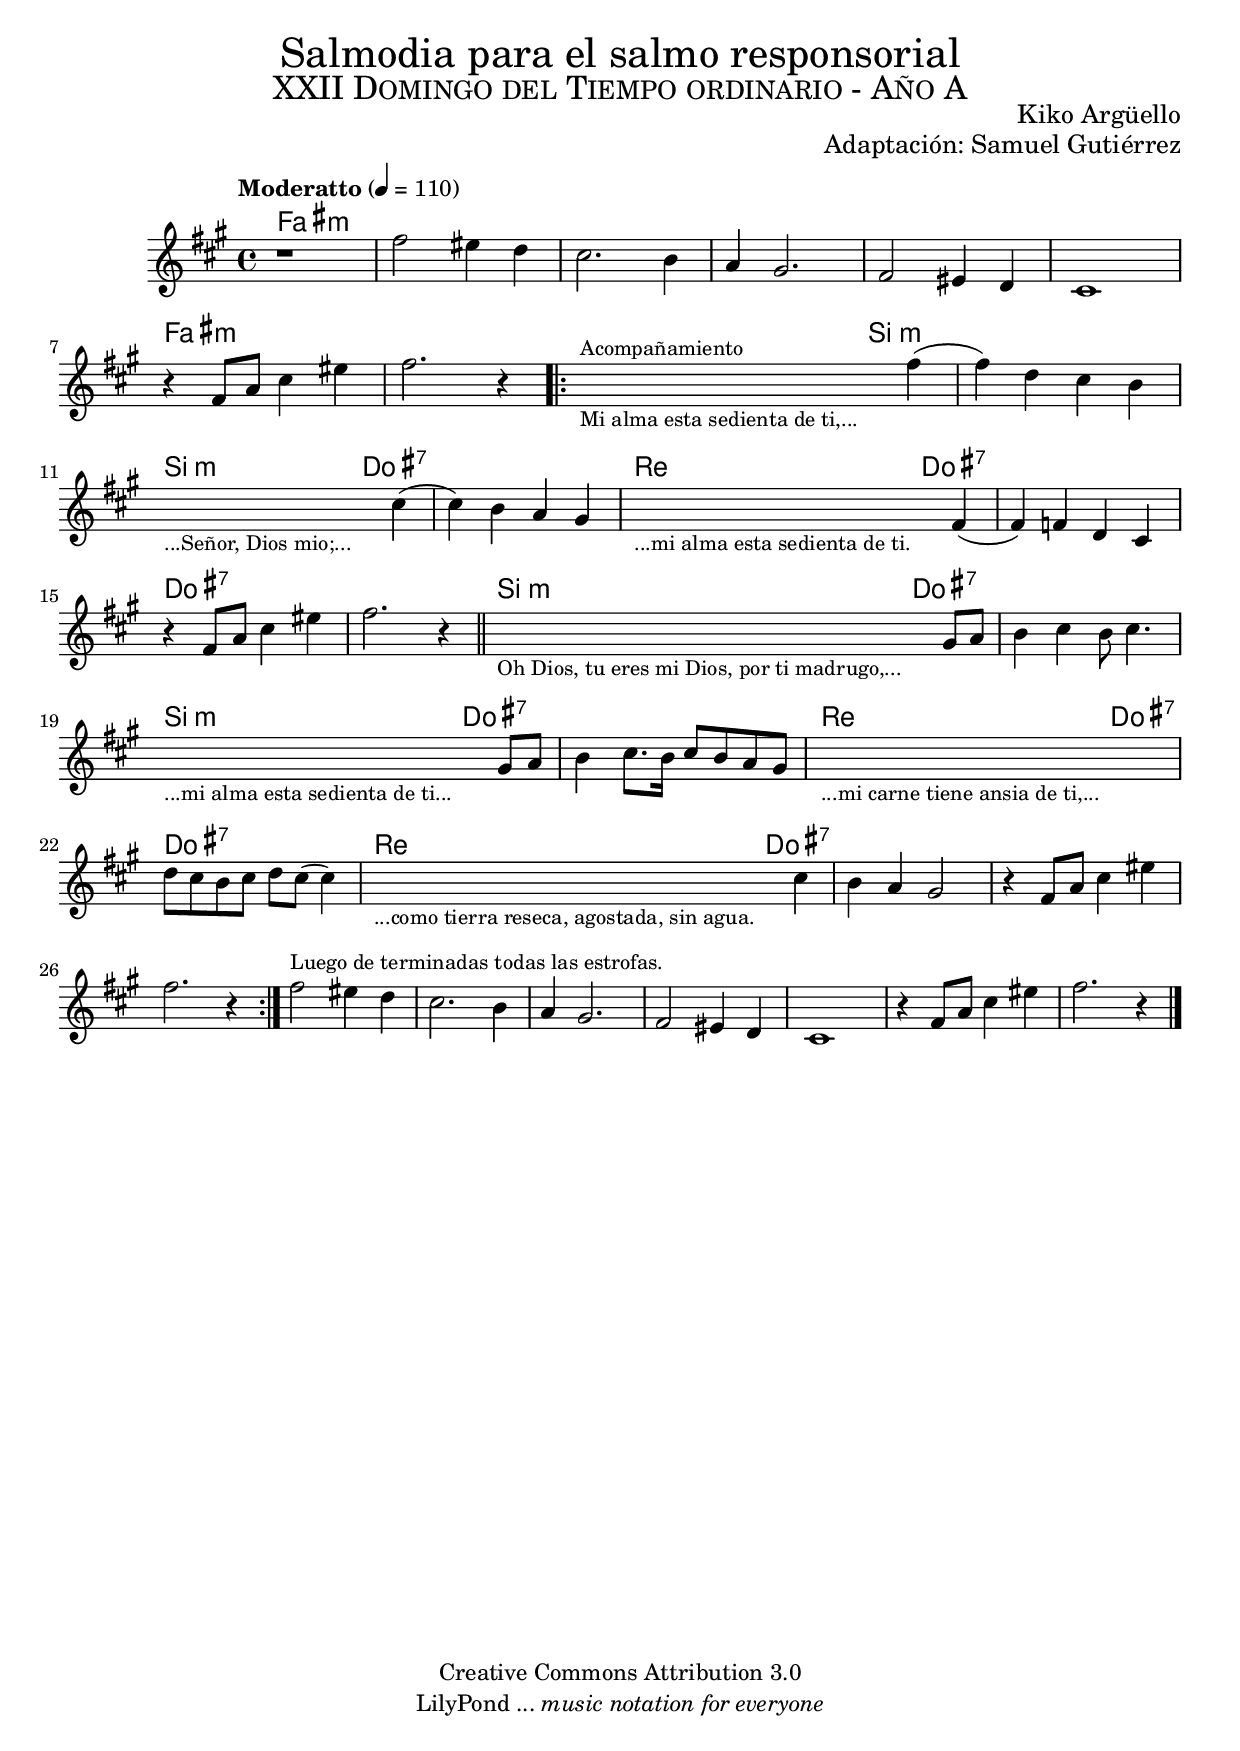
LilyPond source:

% ****************************************************************
%	Salmo responsorial - Violin
%	by serach.sam@
% ****************************************************************
\language "espanol"
\version "2.19.80"

% --- Includes
%\include "texto.ily"

% --- Tamaño del pentagrama
%#(set-global-staff-size 25)

% --- Parametro globales
global = {  \tempo "Moderatto" 4 = 110 \clef treble \key fas \minor \time 4/4 s1*33 \bar "|." }

% --- Cabecera
\markup { \fill-line { \center-column { \fontsize #5 "Salmodia para el salmo responsorial" \fontsize #3 \caps "XXII Domingo del Tiempo ordinario - Año A" } } }
\markup { \fill-line { \smallCaps "" \center-column { \fontsize #1 "Kiko Argüello" } } }
\markup { \fill-line { " " \center-column { \fontsize #1 "Adaptación: Samuel Gutiérrez" } } }
\header {
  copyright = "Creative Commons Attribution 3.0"
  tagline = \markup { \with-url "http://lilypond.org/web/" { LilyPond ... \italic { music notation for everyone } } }
  breakbefore = ##t
}

% --- Musica
instrumento = \relative do'' {
  \compressFullBarRests
  %Escribir la musica aqui...
  r1 					| %1
  fas2 mis4 re 			| %2
  dos2. si4  			| %3
  la sols2.				| %4
  fas2 mis4 re			| %5
  dos1 				| %6
  r4 fas8 la dos4 mis4	| %7
  fas2. r4 \bar ".|:"		| %8
  \textLengthOn
  s2._\markup \center-column { \small "Mi alma esta sedienta de ti,..." }^\markup { \small Acompañamiento } fas4( | %9
  \textLengthOff
  fas4) re dos si		| %10
  \textLengthOn
  s2._\markup \center-column { \small "...Señor, Dios mio;..." } dos4( | %11
  \textLengthOff
  dos4) si la sols		| %12
  \textLengthOn
  s2._\markup \center-column { \small "...mi alma esta sedienta de ti." } fas4( | %13
  \textLengthOff
  fas4) fa re dos		| %14
  r4 fas8 la dos4 mis4 	| %15
  fas2. r4 \bar "||"		| %16
  \textLengthOn
  s2._\markup \center-column { \small "Oh Dios, tu eres mi Dios, por ti madrugo,..." } sols,8 la | %17
  \textLengthOff
  si4 dos si8 dos4.		| %18
  \textLengthOn
  s2._\markup \center-column { \small "...mi alma esta sedienta de ti..." } sols8 la | %19
  \textLengthOff
  si4 dos8. si16 dos8 si8 la8 sols8	| %20
  \textLengthOn
  s1_\markup \center-column { \small "...mi carne tiene ansia de ti,..." } | %21
  \textLengthOff
  re'8 dos si dos re[ dos]( dos4)	| %22
  \textLengthOn
  s2._\markup \center-column { \small "...como tierra reseca, agostada, sin agua." } dos4 | %23
  \textLengthOff
  si la sols2	| %24
  r4 fas8 la dos4 mis4	| %25
  fas2. r4 \bar ":|."		| %26
  fas2^\markup { \small "Luego de terminadas todas las estrofas." } mis4 re | %27
  dos2. si4  			| %28
  la sols2.				| %29
  fas2 mis4 re			| %30
  dos1 				| %31
  r4 fas8 la dos4 mis4	| %32
  fas2. r4 				| %33
}

% --- Acordes
acordes = \new ChordNames {
  \set chordChanges = ##t
  \italianChords
  \chordmode {
    fas1:m  fas1:m fas1:m fas1:m fas1:m fas1:m fas1:m fas1:m
    fas2:m si2:m si1:m si2:m dos2:7 dos1:7 re2 dos2:7 dos1:7 dos1:7 dos1:7
    si2:m dos2:7 dos1:7
    si2:m dos2:7 dos1:7
    re2 dos2:7 dos1:7
    re2 dos2:7 dos1:7 dos1:7
  }
}

% --- Partitura
\score {
  <<
    \acordes
    \new Staff {
      <<
        \set Staff.midiInstrument = #"violin"
        \global
        \instrumento
      >>
    }
  >>
  \midi {}
  \layout {}
}

% --- Pagina
\paper {
  #( set-default-paper-size "letter" )
}

%{
convert-ly (GNU LilyPond) 2.19.83  convert-ly: Procesando «»...
Aplicando la conversión: 2.19.2, 2.19.7, 2.19.11, 2.19.16, 2.19.22,
2.19.24, 2.19.28, 2.19.29, 2.19.32, 2.19.40, 2.19.46, 2.19.49, 2.19.80
%}
